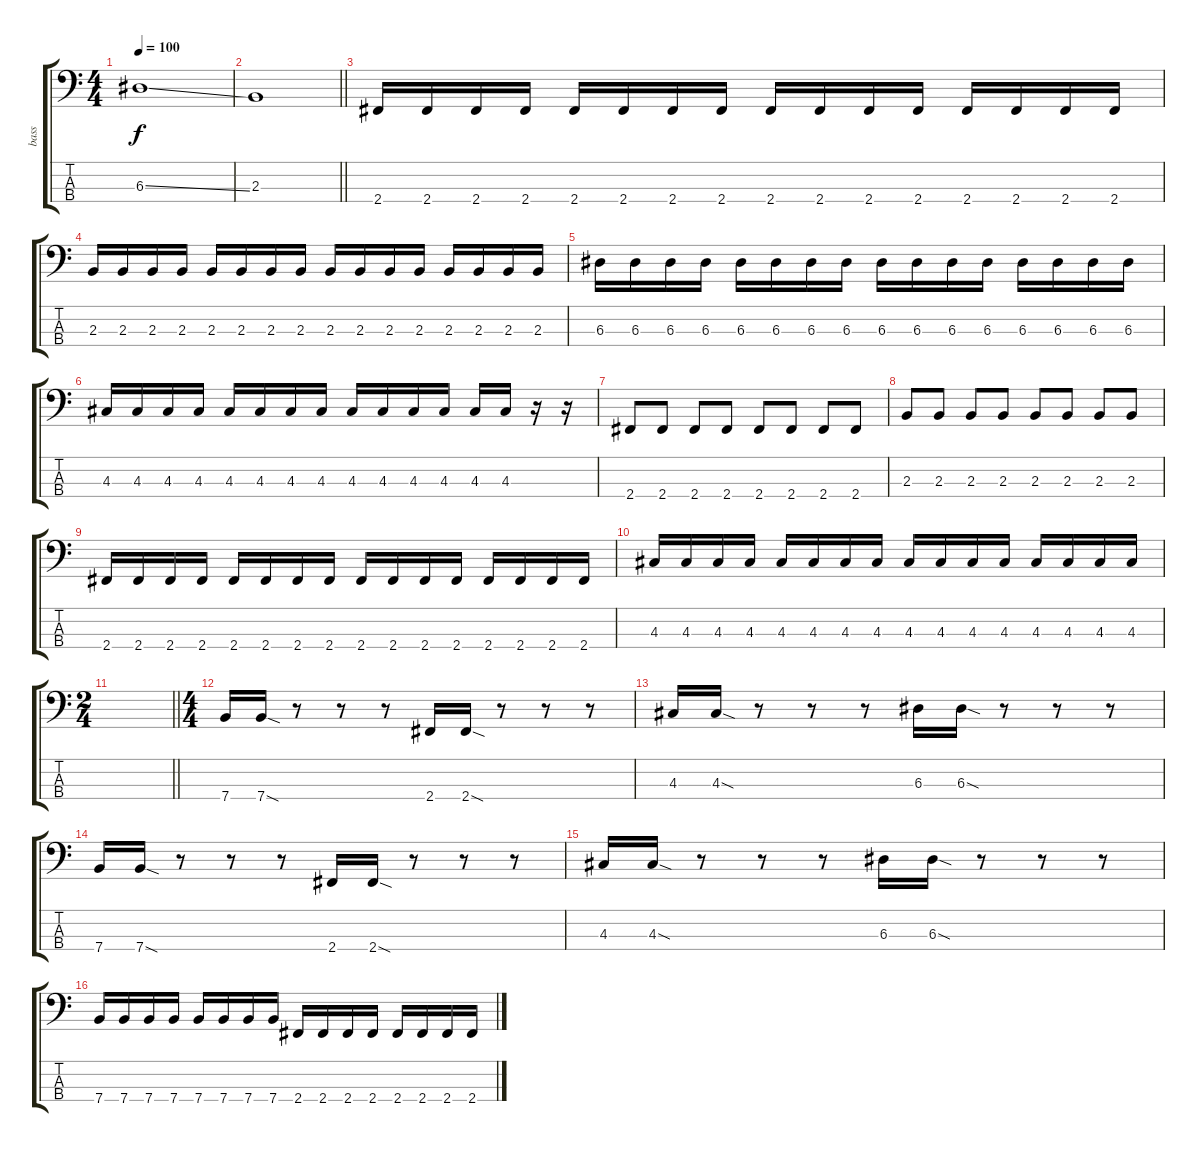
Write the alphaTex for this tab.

\track ("bass" "bass") {instrument electricbassfinger}
\staff {score tabs}
\tuning (G2 D2 A1 E1) {hide}
\ts (4 4)
\tempo 100
\clef f4
\ks c
6.3{ss}.1{dy f} |
\barLineRight lightlight
2.3.1 |
2.4.16 2.4.16 2.4.16 2.4.16 2.4.16 2.4.16 2.4.16 2.4.16 2.4.16 2.4.16 2.4.16 2.4.16 2.4.16 2.4.16 2.4.16 2.4.16 |
2.3.16 2.3.16 2.3.16 2.3.16 2.3.16 2.3.16 2.3.16 2.3.16 2.3.16 2.3.16 2.3.16 2.3.16 2.3.16 2.3.16 2.3.16 2.3.16 |
6.3.16 6.3.16 6.3.16 6.3.16 6.3.16 6.3.16 6.3.16 6.3.16 6.3.16 6.3.16 6.3.16 6.3.16 6.3.16 6.3.16 6.3.16 6.3.16 |
4.3.16 4.3.16 4.3.16 4.3.16 4.3.16 4.3.16 4.3.16 4.3.16 4.3.16 4.3.16 4.3.16 4.3.16 4.3.16 4.3.16 r.16 r.16 |
2.4.8 2.4.8 2.4.8 2.4.8 2.4.8 2.4.8 2.4.8 2.4.8 |
2.3.8 2.3.8 2.3.8 2.3.8 2.3.8 2.3.8 2.3.8 2.3.8 |
2.4.16 2.4.16 2.4.16 2.4.16 2.4.16 2.4.16 2.4.16 2.4.16 2.4.16 2.4.16 2.4.16 2.4.16 2.4.16 2.4.16 2.4.16 2.4.16 |
4.3.16 4.3.16 4.3.16 4.3.16 4.3.16 4.3.16 4.3.16 4.3.16 4.3.16 4.3.16 4.3.16 4.3.16 4.3.16 4.3.16 4.3.16 4.3.16 |
\ts (2 4)
\barLineRight lightlight
|
\ts (4 4)
7.4.16 7.4{sod}.16 r.8 r.8 r.8 2.4.16 2.4{sod}.16 r.8 r.8 r.8 |
4.3.16 4.3{sod}.16 r.8 r.8 r.8 6.3.16 6.3{sod}.16 r.8 r.8 r.8 |
7.4.16 7.4{sod}.16 r.8 r.8 r.8 2.4.16 2.4{sod}.16 r.8 r.8 r.8 |
4.3.16 4.3{sod}.16 r.8 r.8 r.8 6.3.16 6.3{sod}.16 r.8 r.8 r.8 |
7.4.16 7.4.16 7.4.16 7.4.16 7.4.16 7.4.16 7.4.16 7.4.16 2.4.16 2.4.16 2.4.16 2.4.16 2.4.16 2.4.16 2.4.16 2.4.16
